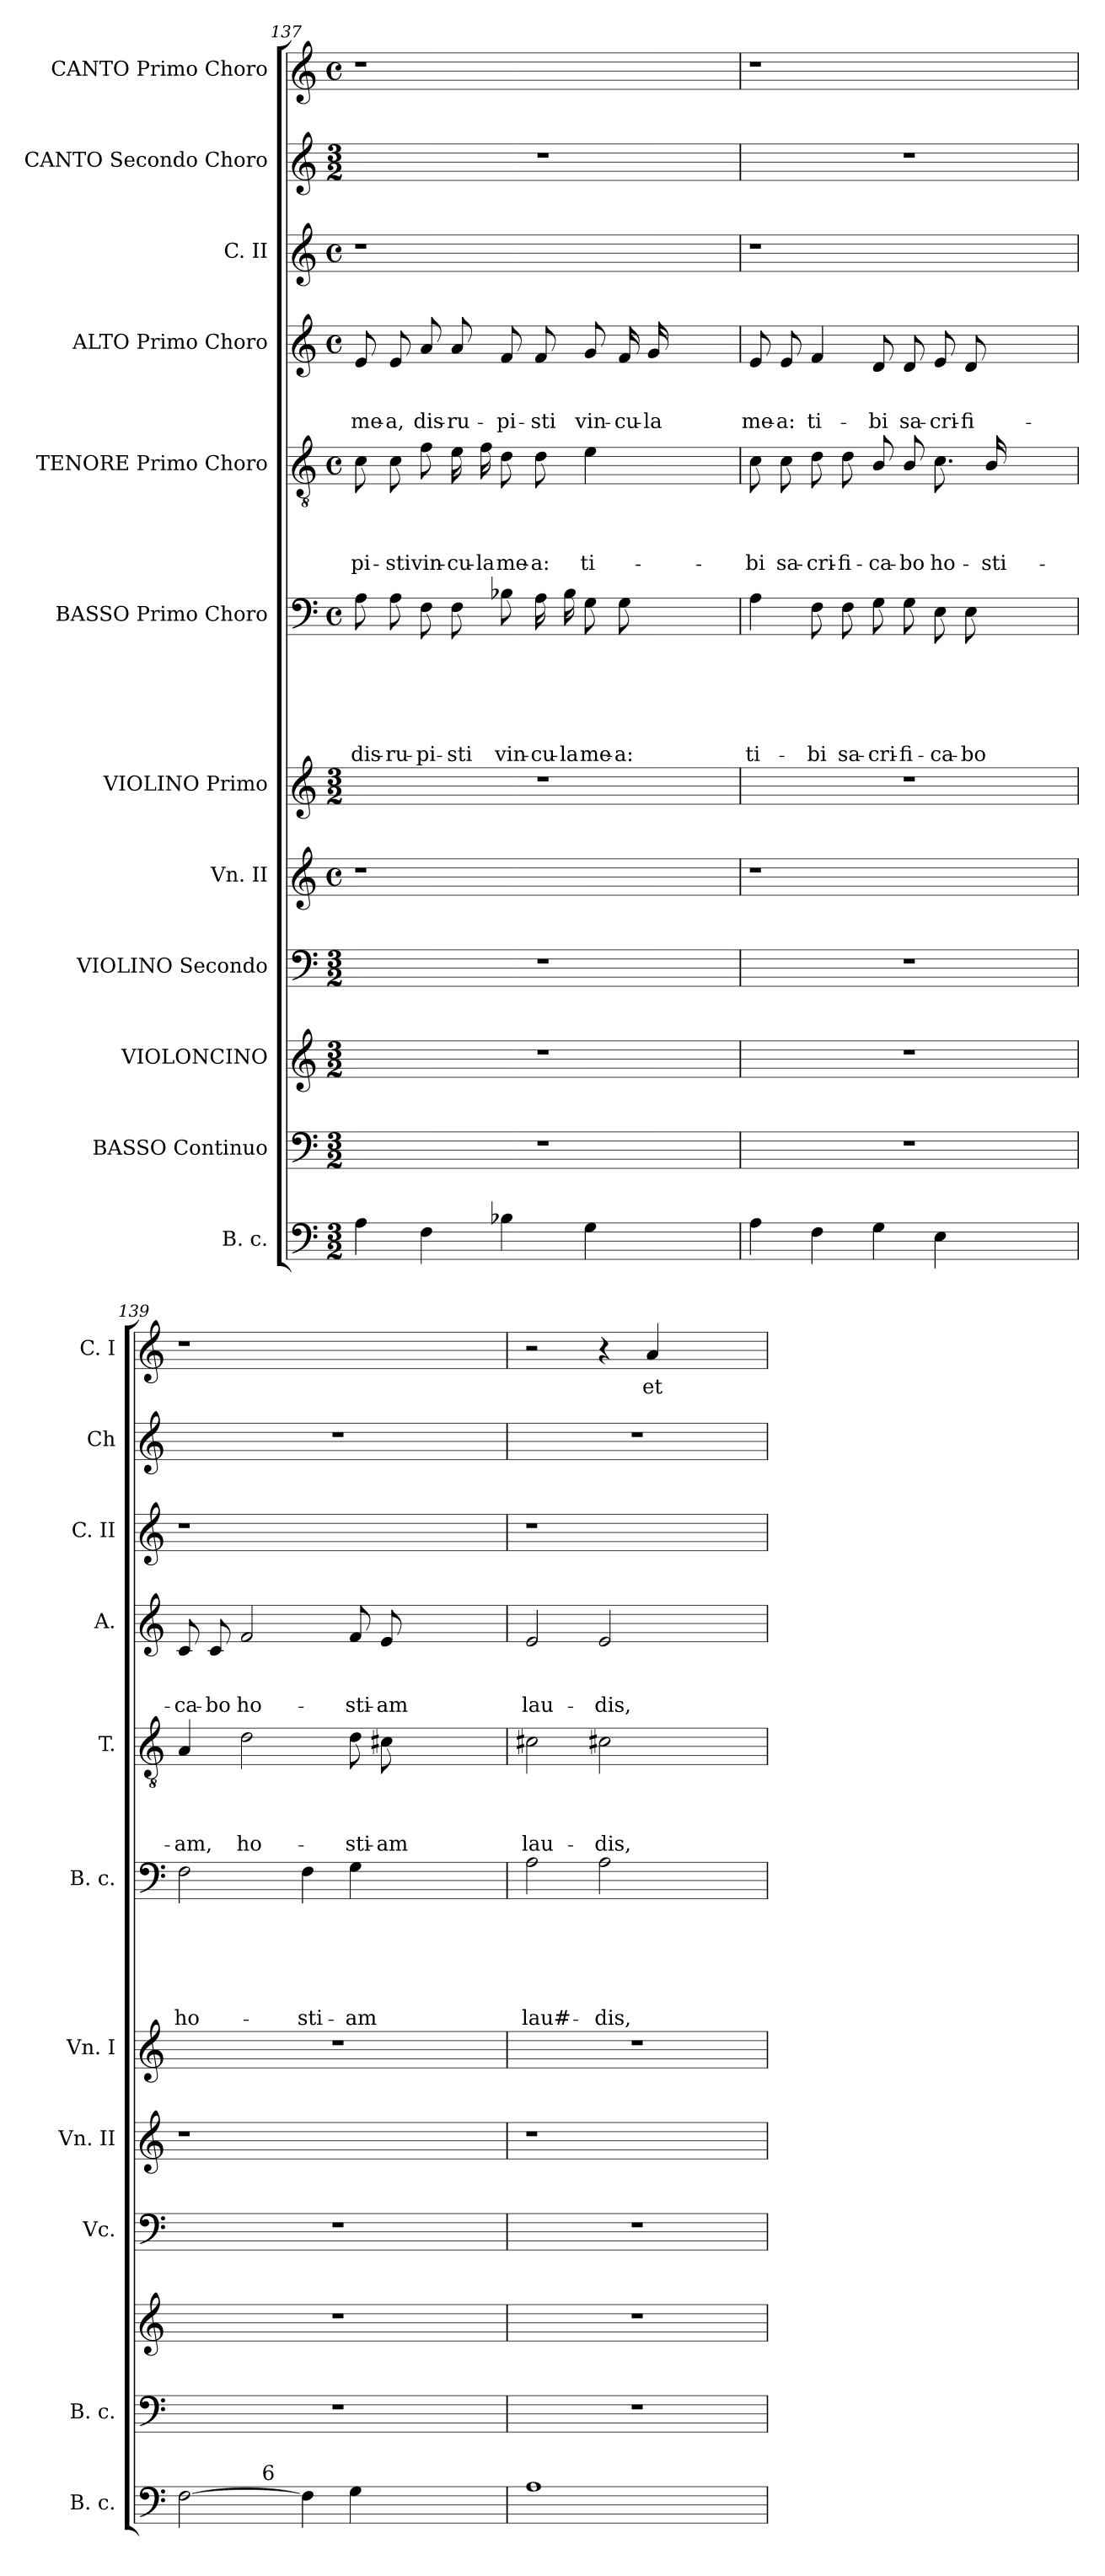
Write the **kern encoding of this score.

**kern	**kern	**kern	**kern	**kern	**kern	**kern	**text	**text	**text	**text	**text	**text	**kern	**text	**text	**text	**text	**kern	**text	**text	**text	**kern	**kern	**kern	**text
*part12	*part11	*part10	*part9	*part8	*part7	*part6	*part6	*part6	*part6	*part6	*part6	*part6	*part5	*part5	*part5	*part5	*part5	*part4	*part4	*part4	*part4	*part3	*part2	*part1	*part1
*staff12	*staff11	*staff10	*staff9	*staff8	*staff7	*staff6	*staff6	*staff6	*staff6	*staff6	*staff6	*staff6	*staff5	*staff5	*staff5	*staff5	*staff5	*staff4	*staff4	*staff4	*staff4	*staff3	*staff2	*staff1	*staff1
*I"B. c.	*I"BASSO Continuo	*I"VIOLONCINO	*I"VIOLINO Secondo	*I"Vn. II	*I"VIOLINO Primo	*I"BASSO Primo Choro	*	*	*	*	*	*	*I"TENORE Primo Choro	*	*	*	*	*I"ALTO Primo Choro	*	*	*	*I"C. II	*I"CANTO Secondo Choro	*I"CANTO Primo Choro	*
*I'B. c.	*I'B. c.	*	*I'Vc.	*I'Vn. II	*I'Vn. I	*I'B. c.	*	*	*	*	*	*	*I'T.	*	*	*	*	*I'A.	*	*	*	*I'C. II	*I'Ch	*I'C. I	*
*clefF4	*clefF4	*clefG2	*clefF4	*clefG2	*clefG2	*clefF4	*	*	*	*	*	*	*clefGv2	*	*	*	*	*clefG2	*	*	*	*clefG2	*clefG2	*clefG2	*
*	*ITrd7c12	*	*	*	*	*	*	*	*	*	*	*	*	*	*	*	*	*	*	*	*	*	*	*	*
*k[]	*k[]	*k[]	*k[]	*k[]	*k[]	*k[]	*	*	*	*	*	*	*k[]	*	*	*	*	*k[]	*	*	*	*k[]	*k[]	*k[]	*
*C:	*C:	*C:	*C:	*C:	*C:	*C:	*	*	*	*	*	*	*C:	*	*	*	*	*C:	*	*	*	*C:	*C:	*C:	*
*M3/2	*M3/2	*M3/2	*M3/2	*M4/4	*M3/2	*M4/4	*	*	*	*	*	*	*M4/4	*	*	*	*	*M4/4	*	*	*	*M4/4	*M3/2	*M4/4	*
*	*	*	*	*met(c)	*	*met(c)	*	*	*	*	*	*	*met(c)	*	*	*	*	*met(c)	*	*	*	*met(c)	*	*met(c)	*
=137	=137	=137	=137	=137	=137	=137	=137	=137	=137	=137	=137	=137	=137	=137	=137	=137	=137	=137	=137	=137	=137	=137	=137	=137	=137
!	!	!	!	!	!	!	!	!	!	!	!	!LO:LY:b	!	!	!	!	!LO:LY:b	!	!	!	!LO:LY:b	!	!	!	!
4A\	1.r	1.r	1.r	1r	1.r	8A\	.	.	.	.	.	dis-	8c\	.	.	.	-pi-	8e/	.	.	me-	1r	1.r	1r	.
!	!	!	!	!	!	!	!	!	!	!	!	!LO:LY:b	!	!	!	!	!LO:LY:b	!	!	!	!LO:LY:b	!	!	!	!
.	.	.	.	.	.	8A\	.	.	.	.	.	-ru-	8c\	.	.	.	-sti	8e/	.	.	-a,	.	.	.	.
!	!	!	!	!	!	!	!	!	!	!	!	!LO:LY:b	!	!	!	!	!LO:LY:b	!	!	!	!LO:LY:b	!	!	!	!
4F\	.	.	.	.	.	8F\	.	.	.	.	.	-pi-	8f\	.	.	.	vin-	8a/	.	.	dis-	.	.	.	.
!	!	!	!	!	!	!	!	!	!	!	!	!LO:LY:b	!	!	!	!	!LO:LY:b	!	!	!	!LO:LY:b	!	!	!	!
.	.	.	.	.	.	8F\	.	.	.	.	.	-sti	16e\	.	.	.	-cu-	8a/	.	.	-ru-	.	.	.	.
!	!	!	!	!	!	!	!	!	!	!	!	!	!	!	!	!	!LO:LY:b:rj	!	!	!	!	!	!	!	!
.	.	.	.	.	.	.	.	.	.	.	.	.	16f\	.	.	.	-la	.	.	.	.	.	.	.	.
!	!	!	!	!	!	!	!	!	!	!	!	!LO:LY:b	!	!	!	!	!LO:LY:b	!	!	!	!LO:LY:b	!	!	!	!
4B-X\	.	.	.	.	.	8B-X\	.	.	.	.	.	vin-	8d\	.	.	.	me-	8f/	.	.	-pi-	.	.	.	.
!	!	!	!	!	!	!	!	!	!	!	!	!LO:LY:b	!	!	!	!	!LO:LY:b	!	!	!	!LO:LY:b	!	!	!	!
.	.	.	.	.	.	16A\	.	.	.	.	.	-cu-	8d\	.	.	.	-a:	8f/	.	.	-sti	.	.	.	.
!	!	!	!	!	!	!	!	!	!	!	!	!LO:LY:b:rj	!	!	!	!	!	!	!	!	!	!	!	!	!
.	.	.	.	.	.	16B-\	.	.	.	.	.	-la	.	.	.	.	.	.	.	.	.	.	.	.	.
!	!	!	!	!	!	!	!	!	!	!	!	!LO:LY:b	!	!	!	!	!LO:LY:b	!	!	!	!LO:LY:b	!	!	!	!
4G\	.	.	.	.	.	8G\	.	.	.	.	.	me-	4e\	.	.	.	ti-	8g/	.	.	vin-	.	.	.	.
!	!	!	!	!	!	!	!	!	!	!	!	!LO:LY:b	!	!	!	!	!	!	!	!	!LO:LY:b	!	!	!	!
.	.	.	.	.	.	8G\	.	.	.	.	.	-a:	.	.	.	.	.	16f/	.	.	-cu-	.	.	.	.
!	!	!	!	!	!	!	!	!	!	!	!	!	!	!	!	!	!	!	!	!	!LO:LY:b:rj	!	!	!	!
.	.	.	.	.	.	.	.	.	.	.	.	.	.	.	.	.	.	16g/	.	.	-la	.	.	.	.
2ryy	.	.	.	2ryy	.	2ryy	.	.	.	.	.	.	2ryy	.	.	.	.	2ryy	.	.	.	2ryy	.	2ryy	.
=138	=138	=138	=138	=138	=138	=138	=138	=138	=138	=138	=138	=138	=138	=138	=138	=138	=138	=138	=138	=138	=138	=138	=138	=138	=138
!	!	!	!	!	!	!	!	!	!	!	!	!LO:LY:b	!	!	!	!	!LO:LY:b	!	!	!	!LO:LY:b	!	!	!	!
4A\	1.r	1.r	1.r	1r	1.r	4A\	.	.	.	.	.	ti-	8c\	.	.	.	-bi	8e/	.	.	me-	1r	1.r	1r	.
!	!	!	!	!	!	!	!	!	!	!	!	!	!	!	!	!	!LO:LY:b	!	!	!	!LO:LY:b	!	!	!	!
.	.	.	.	.	.	.	.	.	.	.	.	.	8c\	.	.	.	sa-	8e/	.	.	-a:	.	.	.	.
!	!	!	!	!	!	!	!	!	!	!	!	!LO:LY:b	!	!	!	!	!LO:LY:b	!	!	!	!LO:LY:b	!	!	!	!
4F\	.	.	.	.	.	8F\	.	.	.	.	.	-bi	8d\	.	.	.	-cri-	4f/	.	.	ti-	.	.	.	.
!	!	!	!	!	!	!	!	!	!	!	!	!LO:LY:b	!	!	!	!	!LO:LY:b	!	!	!	!	!	!	!	!
.	.	.	.	.	.	8F\	.	.	.	.	.	sa-	8d\	.	.	.	-fi-	.	.	.	.	.	.	.	.
!	!	!	!	!	!	!	!	!	!	!	!	!LO:LY:b	!	!	!	!	!LO:LY:b	!	!	!	!LO:LY:b	!	!	!	!
4G\	.	.	.	.	.	8G\	.	.	.	.	.	-cri-	8B/	.	.	.	-ca-	8d/	.	.	-bi	.	.	.	.
!	!	!	!	!	!	!	!	!	!	!	!	!LO:LY:b	!	!	!	!	!LO:LY:b	!	!	!	!LO:LY:b	!	!	!	!
.	.	.	.	.	.	8G\	.	.	.	.	.	-fi-	8B/	.	.	.	-bo	8d/	.	.	sa-	.	.	.	.
!	!	!	!	!	!	!	!	!	!	!	!	!LO:LY:b	!	!	!	!	!LO:LY:b	!	!	!	!LO:LY:b	!	!	!	!
4E\	.	.	.	.	.	8E\	.	.	.	.	.	-ca-	8.c\	.	.	.	ho-	8e/	.	.	-cri-	.	.	.	.
!	!	!	!	!	!	!	!	!	!	!	!	!LO:LY:b	!	!	!	!	!	!	!	!	!LO:LY:b	!	!	!	!
.	.	.	.	.	.	8E\	.	.	.	.	.	-bo	.	.	.	.	.	8d/	.	.	-fi-	.	.	.	.
!	!	!	!	!	!	!	!	!	!	!	!	!	!	!	!	!	!LO:LY:b	!	!	!	!	!	!	!	!
.	.	.	.	.	.	.	.	.	.	.	.	.	16B/	.	.	.	-sti-	.	.	.	.	.	.	.	.
2ryy	.	.	.	2ryy	.	2ryy	.	.	.	.	.	.	2ryy	.	.	.	.	2ryy	.	.	.	2ryy	.	2ryy	.
!!LO:LB:g=z
=139	=139	=139	=139	=139	=139	=139	=139	=139	=139	=139	=139	=139	=139	=139	=139	=139	=139	=139	=139	=139	=139	=139	=139	=139	=139
!	!	!	!	!	!	!	!	!	!	!	!	!LO:LY:b	!	!	!	!	!LO:LY:b	!	!	!	!LO:LY:b	!	!	!	!
*^	*	*	*	*	*	*	*	*	*	*	*	*	*	*	*	*	*	*	*	*	*	*	*	*	*
[>2F>\	4ryy	1.r	1.r	1.r	1r	1.r	2F\	.	.	.	.	.	ho-	4A/	.	.	.	-am,	8c/	.	.	-ca-	1r	1.r	1r	.
!	!	!	!	!	!	!	!	!	!	!	!	!	!	!	!	!	!	!	!	!	!	!LO:LY:b:rj	!	!	!	!
.	.	.	.	.	.	.	.	.	.	.	.	.	.	.	.	.	.	.	8c/	.	.	-bo	.	.	.	.
!	!	!	!	!	!	!	!	!	!	!	!	!	!	!	!	!	!	!LO:LY:b	!	!	!	!LO:LY:b	!	!	!	!
.	16ryy	.	.	.	.	.	.	.	.	.	.	.	.	2d\	.	.	.	ho-	2f/	.	.	ho-	.	.	.	.
!	!LO:TX:a:t=6	!	!	!	!	!	!	!	!	!	!	!	!	!	!	!	!	!	!	!	!	!	!	!	!	!
.	1ryy	.	.	.	.	.	.	.	.	.	.	.	.	.	.	.	.	.	.	.	.	.	.	.	.	.
!	!	!	!	!	!	!	!	!	!	!	!	!	!LO:LY:b	!	!	!	!	!	!	!	!	!	!	!	!	!
4F\]	.	.	.	.	.	.	4F\	.	.	.	.	.	-sti-	.	.	.	.	.	.	.	.	.	.	.	.	.
!	!	!	!	!	!	!	!	!	!	!	!	!	!LO:LY:b	!	!	!	!	!LO:LY:b	!	!	!	!LO:LY:b	!	!	!	!
4G\	.	.	.	.	.	.	4G\	.	.	.	.	.	-am	8d\	.	.	.	-sti-	8f/	.	.	-sti-	.	.	.	.
!	!	!	!	!	!	!	!	!	!	!	!	!	!	!	!	!	!	!LO:LY:b:rj	!	!	!	!LO:LY:b:rj	!	!	!	!
.	.	.	.	.	.	.	.	.	.	.	.	.	.	8c#X\	.	.	.	-am	8e/	.	.	-am	.	.	.	.
2ryy	.	.	.	.	2ryy	.	2ryy	.	.	.	.	.	.	2ryy	.	.	.	.	2ryy	.	.	.	2ryy	.	2ryy	.
.	8.ryy	.	.	.	.	.	.	.	.	.	.	.	.	.	.	.	.	.	.	.	.	.	.	.	.	.
=140	=140	=140	=140	=140	=140	=140	=140	=140	=140	=140	=140	=140	=140	=140	=140	=140	=140	=140	=140	=140	=140	=140	=140	=140	=140	=140
!	!	!	!	!	!	!	!	!	!	!	!	!	!LO:LY:b	!	!	!	!	!LO:LY:b	!	!	!	!LO:LY:b	!	!	!	!
*v	*v	*	*	*	*	*	*	*	*	*	*	*	*	*	*	*	*	*	*	*	*	*	*	*	*	*
1A	1.r	1.r	1.r	1r	1.r	2A\	.	.	.	.	.	lau#-	2c#X\	.	.	.	lau-	2e/	.	.	lau-	1r	1.r	2r	.
!	!	!	!	!	!	!	!	!	!	!	!	!LO:LY:b	!	!	!	!	!LO:LY:b	!	!	!	!LO:LY:b	!	!	!	!
.	.	.	.	.	.	2A\	.	.	.	.	.	-dis,	2c#X\	.	.	.	-dis,	2e/	.	.	-dis,	.	.	4r	.
!	!	!	!	!	!	!	!	!	!	!	!	!	!	!	!	!	!	!	!	!	!	!	!	!	!LO:LY:b
.	.	.	.	.	.	.	.	.	.	.	.	.	.	.	.	.	.	.	.	.	.	.	.	4a/	et
2ryy	.	.	.	2ryy	.	2ryy	.	.	.	.	.	.	2ryy	.	.	.	.	2ryy	.	.	.	2ryy	.	2ryy	.
=	=	=	=	=	=	=	=	=	=	=	=	=	=	=	=	=	=	=	=	=	=	=	=	=	=
*-	*-	*-	*-	*-	*-	*-	*-	*-	*-	*-	*-	*-	*-	*-	*-	*-	*-	*-	*-	*-	*-	*-	*-	*-	*-
